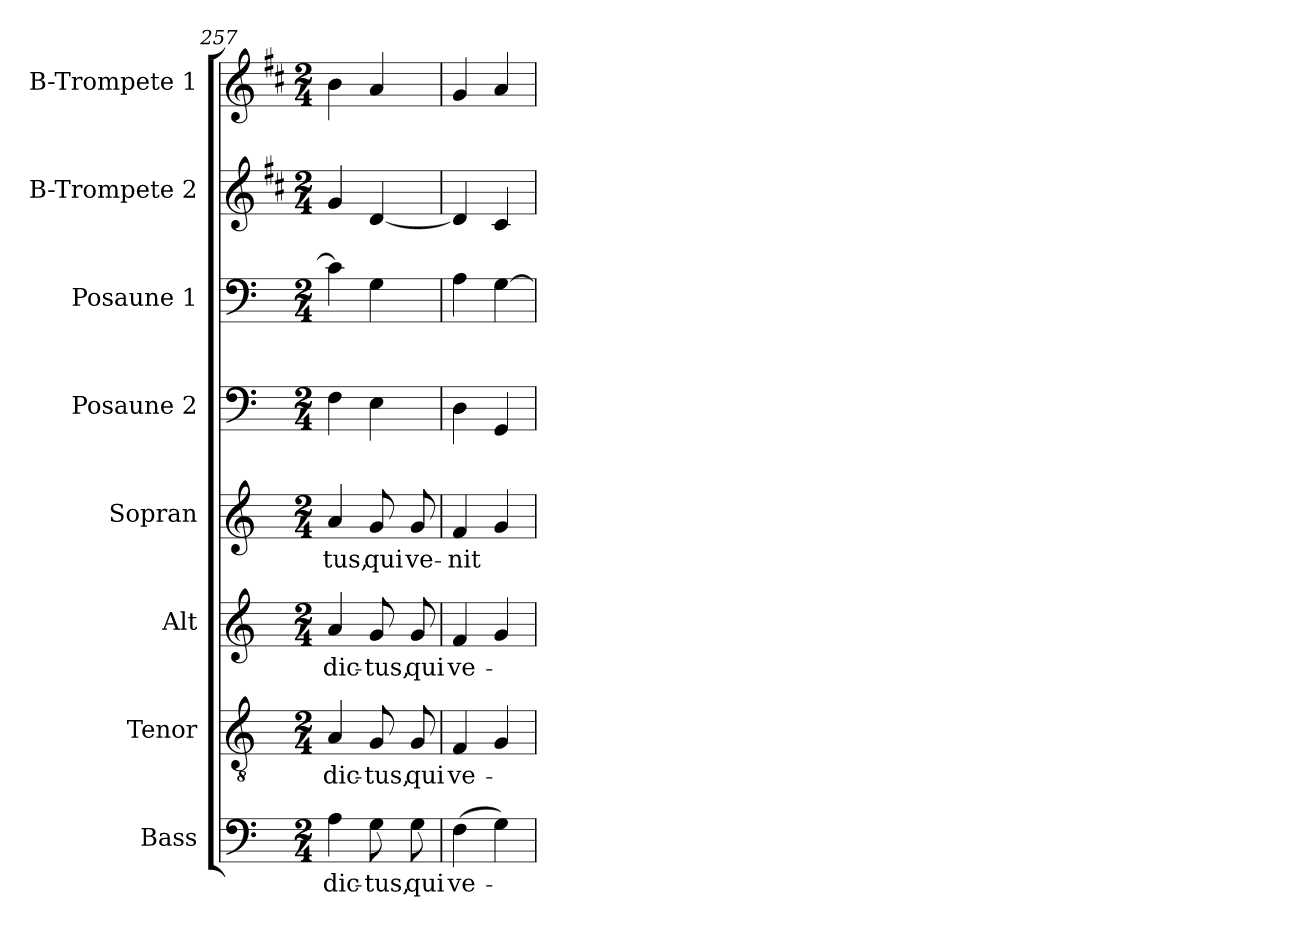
**kern	**text	**kern	**text	**kern	**text	**kern	**text	**kern	**kern	**kern	**kern
*part8	*part8	*part7	*part7	*part6	*part6	*part5	*part5	*part4	*part3	*part2	*part1
*staff8	*staff8	*staff7	*staff7	*staff6	*staff6	*staff5	*staff5	*staff4	*staff3	*staff2	*staff1
*I"Bass	*	*I"Tenor	*	*I"Alt	*	*I"Sopran	*	*I"Posaune 2	*I"Posaune 1	*I"B-Trompete 2	*I"B-Trompete 1
*I'B.	*	*I'T.	*	*I'A.	*	*I'S.	*	*I'Pos. 2	*I'Pos. 1	*I'B Trp. 2	*I'B Trp. 1
*clefF4	*	*clefGv2	*	*clefG2	*	*clefG2	*	*clefF4	*clefF4	*clefG2	*clefG2
*	*	*	*	*	*	*	*	*	*	*ITrd1c2	*ITrd1c2
*k[]	*	*k[]	*	*k[]	*	*k[]	*	*k[]	*k[]	*k[]	*k[]
*C:	*	*C:	*	*C:	*	*C:	*	*C:	*C:	*C:	*C:
*M2/4	*	*M2/4	*	*M2/4	*	*M2/4	*	*M2/4	*M2/4	*M2/4	*M2/4
=257	=257	=257	=257	=257	=257	=257	=257	=257	=257	=257	=257
!	!LO:LY:b	!	!LO:LY:b	!	!LO:LY:b	!	!LO:LY:b	!	!	!	!
4A\	-dic-	4A/	-dic-	4a/	-dic-	4a/	-tus,	4F\	4c\]	4f/	4a\
!	!LO:LY:b	!	!LO:LY:b	!	!LO:LY:b	!	!LO:LY:b	!	!	!	!
8G\	-tus,	8G/	-tus,	8g/	-tus,	8g/	qui	4E\	4G\	[4c/	4g/
!	!LO:LY:b	!	!LO:LY:b	!	!LO:LY:b	!	!LO:LY:b	!	!	!	!
8G\	qui	8G/	qui	8g/	qui	8g/	ve-	.	.	.	.
=258	=258	=258	=258	=258	=258	=258	=258	=258	=258	=258	=258
!	!LO:LY:b	!	!LO:LY:b	!	!LO:LY:b	!	!LO:LY:b	!	!	!	!
(>4F\	ve-	4F/	ve-	4f/	ve-	4f/	-nit	4D\	4A\	4c/]	4f/
4G\)	.	4G/	.	4g/	.	4g/	.	4GG/	[4G\	4B/	4g/
=	=	=	=	=	=	=	=	=	=	=	=
*-	*-	*-	*-	*-	*-	*-	*-	*-	*-	*-	*-
